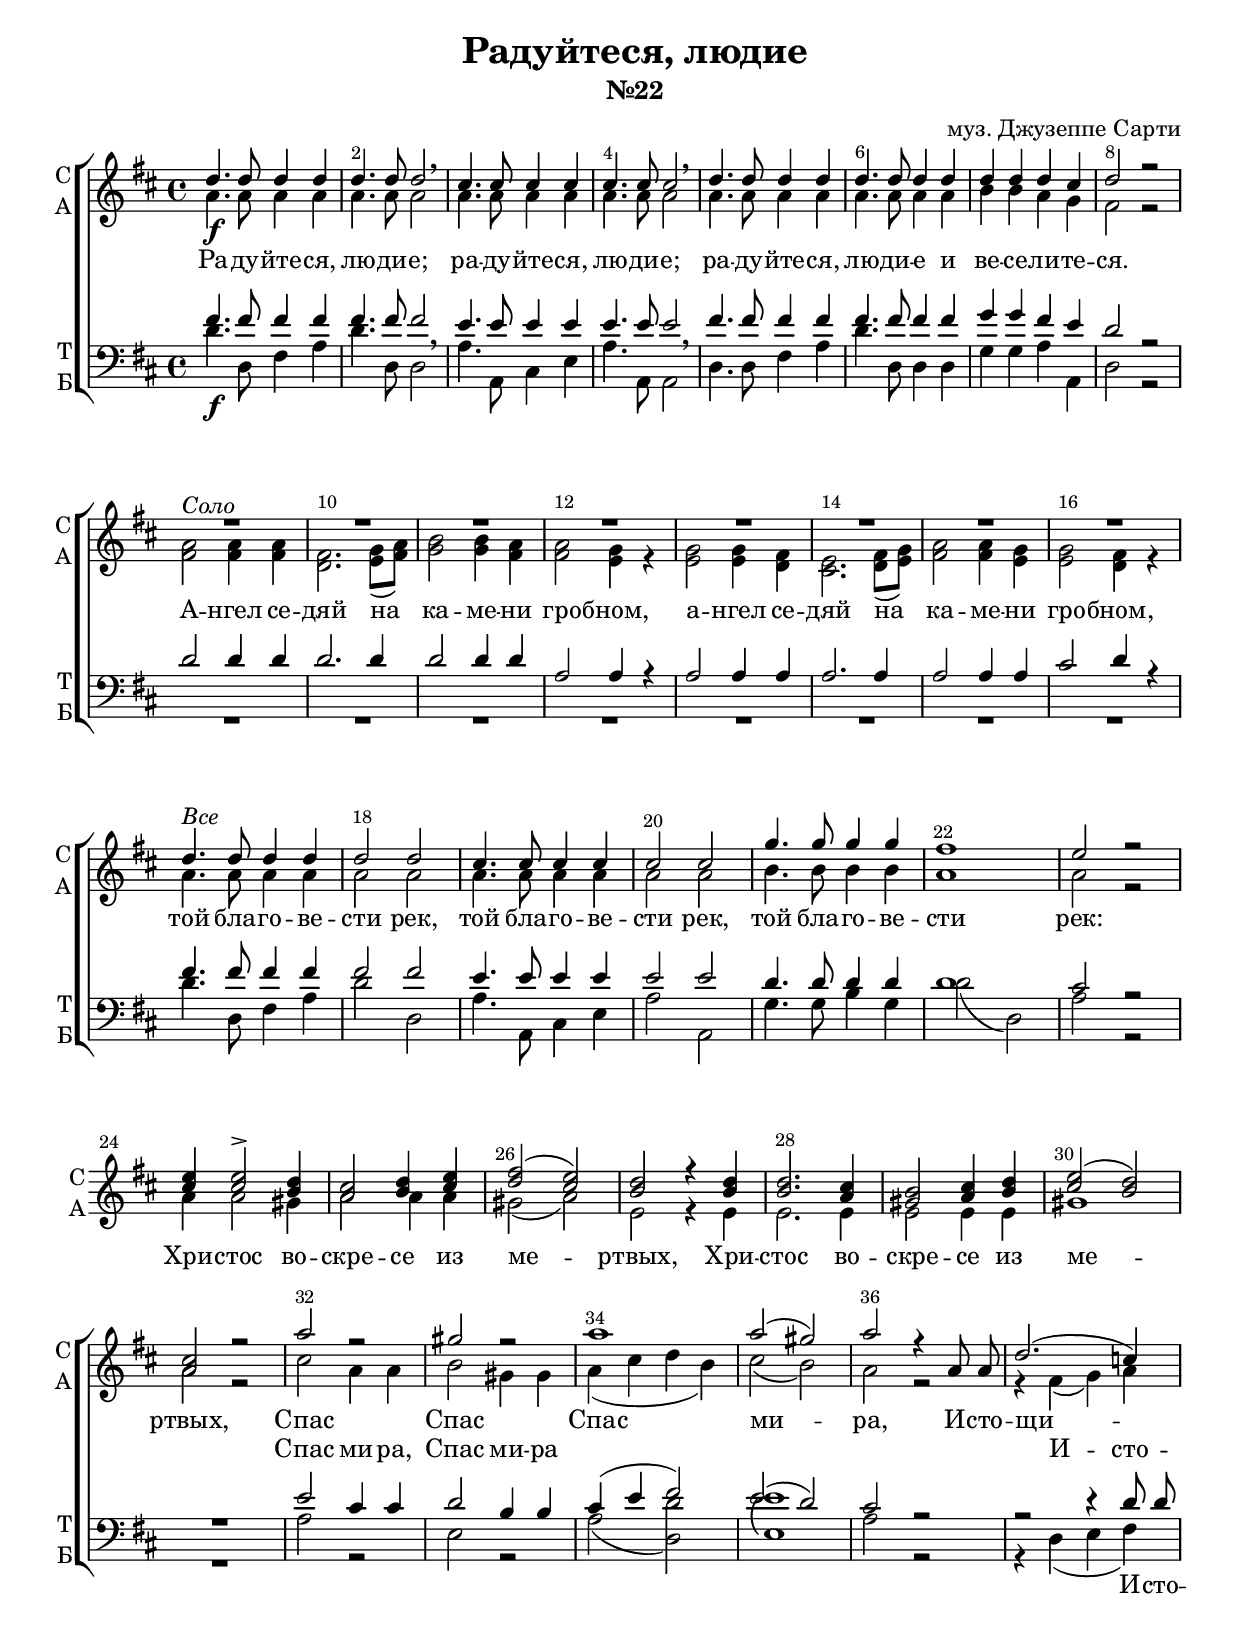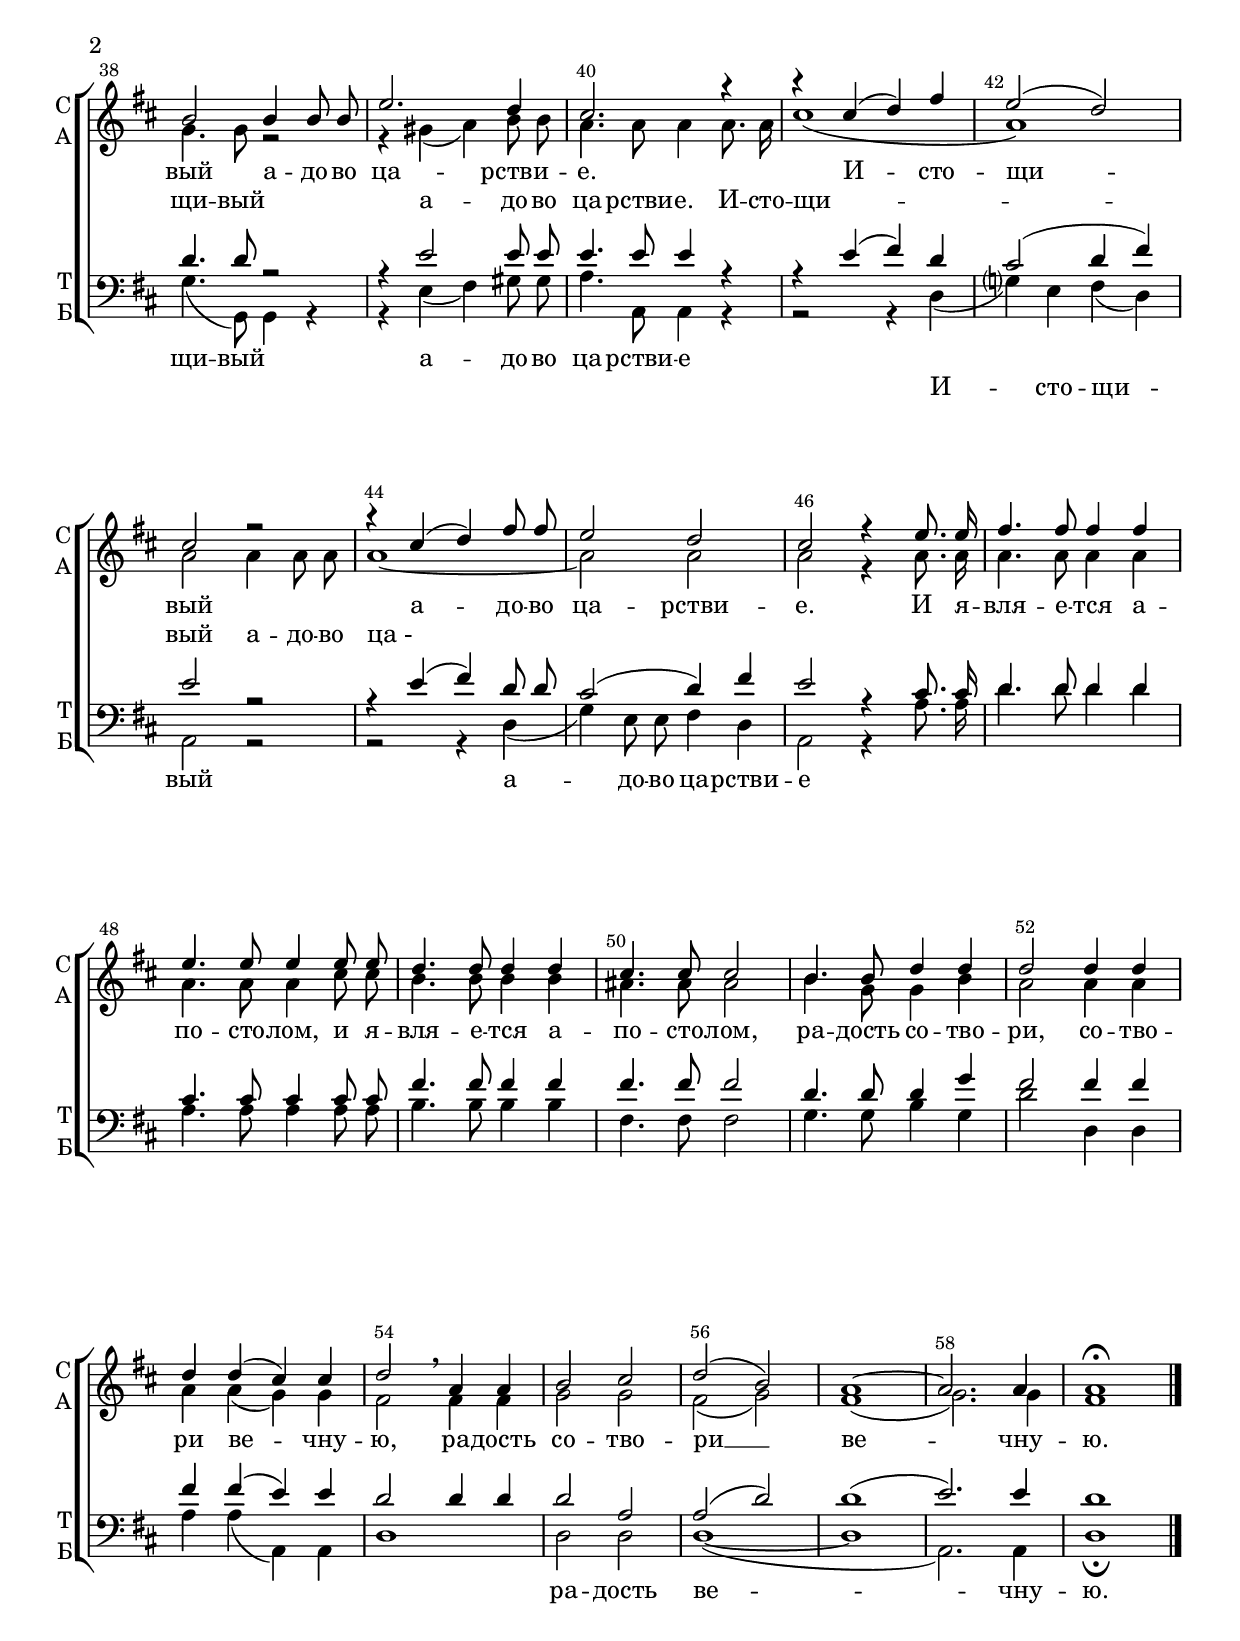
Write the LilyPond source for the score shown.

\version "2.18.0"
 
 % закомментируйте строку ниже, чтобы получался pdf с навигацией
#(ly:set-option 'point-and-click #f)
#(ly:set-option 'midi-extension "mid")
#(set-default-paper-size "a4")
%#(set-global-staff-size 16)

abr = {\break}
abr = {}

keyTime = { \time 4/4 \key d \major }

global = {
  \keyTime
      \override Score.BarNumber.break-visibility = #end-of-line-invisible
  \override Score.BarNumber.X-offset = #1
  \override Score.BarNumber.self-alignment-X = #LEFT
  \set Score.barNumberVisibility = #(every-nth-bar-number-visible 2)
  \arpeggioBracket
  \accidentalStyle neo-modern-voice-cautionary
  \set Score.markFormatter = #format-mark-box-numbers
}

soprano = \relative c''  {
  \global
	\autoBeamOff
	
	d4.\f d8 d4 d |
	d4. d8 d2\breathe |
	cis4. cis8 cis4 cis |
	cis4. cis8 cis2 \breathe |
	d4. d8 d4 d | \abr
	
	d4. d8 d4 d |
	d d d cis |
	d2 r | \break
	R1*8 |
	d4.^\markup\italic"Все" d8 d4 d | \abr 
	
	d2 d |
	cis4. cis8 cis4 cis |
	cis2 cis |
	g'4. g8 g4 g |
	fis1 |
	e2 r | \break
	<cis e>4 q2-> <b d>4 | \abr
	
	<a cis>2 <b d>4 <cis e> |
	<d fis>2( <cis e>) |
	<b d>2 r4 q |
	q2. <a cis>4 |
	<gis b>2 <a cis>4 <b d> |
	<cis e>2( <b d>) |
	<a cis> r | \abr
	a'2 r |
	gis r |
	a1 |
	a2( gis) |
	a2 r4 a,8 a |
	d2.( c4) | \abr
	
	b2 b4 b8 b |
	e2. d4 |
	cis2. r4 |
	r4 cis( d) fis | \abr
	
	e2( d) |
	cis2 r |
	r4 cis( d) fis8 fis |
	e2 d |
	cis2 r4 e8. e16 | \abr
	
	fis4. fis8 fis4 fis |
	e4. e8 e4 e8 e |
	d4. d8 d4 d |
	cis4. cis8 cis2 |
	b4. b8 d4 d | \abr
	
	d2 d4 d |
	d d( cis) cis |
	d2 \breathe a4 a |
	b2 cis |
	d( b) |
	a1~ |
	a2. a4 |
	a1\fermata \bar "|."
}

alto = \relative a' {
	\autoBeamOff
	a4. a8 a4 a |
	a4. a8 a2 |
	a4. a8 a4 a |
	a4. a8 a2 |
	a4. a8 a4 a |
	
	a4. a8 a4 a |
	b b a g |
	fis2 r |
	<fis a>2^\markup\italic"Соло" q4 q |
	<d fis>2. <e g>8[( <fis a>]) |
	<g b>2 q4 <fis a> | \abr
	q2 <e g>4 r |
	q2 q4 <d fis> |
	<cis e>2. <d fis>8[( <e g>]) |
	<fis a>2 q4 <e g> |
	q2 <d fis>4 r |
	a'4. a8 a4 a |
	
	a2 a |
	a4. a8 a4 a |
	a2 a |
	b4. b8 b4 b |
	a1 |
	a2 r2 |
	a4 a2 gis4 |
	
	a2 a4 a |
	gis2( a) |
	e2 r4 e |
	e2. e4 |
	e2 e4 e |
	gis1 |
	a2 r |
	
	cis2 a4 a |
	b2 gis4 gis |
	a( cis d b) |
	cis2( b) |
	a2 r |
	r4 fis4( g) a |
	
	g4. g8 r2 |
	r4 gis4( a) b8 b |
	a4. a8 a4 a8. a16 |
	cis1( |
	
	a) |
	a2 a4 a8 a |
	a1~ |
	a2 a |
	a r4 a8. a16 |
	
	a4. a8 a4 a |
	a4. a8 a4 cis8 cis |
	b4. b8 b4 b |
	ais4. ais8 ais2 |
	b4. g8 g4 b |
	
	a2 a4 a |
	a a( g) g |
	fis2 fis4 fis |
	g2 g |
	fis( g) |
	fis1( |
	g2.) g4 |
	fis1
	
	
	

	
}

tenor = \relative c' {
  \global
	\autoBeamOff
	fis4. fis8 fis4 fis |
	fis4. fis8 fis2 | \breathe
	e4. e8 e4 e |
	e4. e8 e2 | \breathe
	fis4. fis8 fis4 fis |
	
	fis4. fis8 fis4 fis |
	g4 g fis e |
	d2 r |
	d d4 d |
	d2. d4 |
	d2 d4 d |
	
	a2 a4 r |
	a2 a4 a |
	a2. a4 |
	a2 a4 a |
	cis2 d4 r |
	
	fis4. fis8 fis4 fis |
	
	fis2 fis |
	e4. e8 e4 e |
	e2 e |
	d4. d8 d4 d |
	d1 |
	cis2 r |
	
	R1*8 |
	
	e2 cis4 cis |
	d2 b4 b |
	cis( e fis2) |
	e( d) |
	cis r |
	r r4 d8 d |
	
	d4. d8 r2 |
	r4 e2 e8 e |
	e4. e8 e4 r |
	r e4( fis) d |
	
	cis2( d4 fis) |
	e2 r |
	r4 e( fis) d8 d |
	cis2( d4) fis |
	e2 r4 cis8. cis16 |
	d4. d8 d4 d |
	cis4. cis8 cis4 cis8 cis |
	fis4. fis8 fis4 fis |
	fis4. fis8 fis2 |
	d4. d8 d4 g |
	
	fis2 fis4 fis |
	fis fis( e) e |
	d2 d4 d |
	d2 a |
	a( d) |
	d1( |
	e2.) e4 |
	d1
	
	
	

}

bass = \relative c' {
	\autoBeamOff
	
	d4.\f d,8 fis4 a |
	d4. d,8 d2 |
	a'4. a,8 cis4 e |
	a4. a,8 a2 |
	d4. d8 fis4 a |
	
	d4. d,8 d4 d |
	g g a a, |
	d2 r |
	
	R1*8
	
	d'4. d,8 fis4 a |
	d2 d, |
	a'4. a,8 cis4 e |
	a2 a, |
	g'4. g8 b4 g |
	d'2( d,) |
	a'2 r |
	
	R1*8
	a2 r |
	e r |
	a( <d, d'>) |
	\arpeggioParenthesis <e e'>1\arpeggio |
	a2 r |
	r4 d,( e fis)
	
	g4.( g,8) g4 r |
	r e'( fis) gis8 gis |
	a4. a,8 a4 r |
	r2 r4 d4( |
	
	g?) e fis( d) |
	a2 r |
	r r4 d4( |
	g) e8 e fis4 d |
	a2 r4 a'8. a16 |
	
	d4. d8 d4 d |
	a4. a8 a4 a8 a |
	b4. b8 b4 b |
	fis4. fis8 fis2 |
	g4. g8 b4 g |
	
	d'2 d,4 d |
	a' a( a,) a |
	d1 |
	d2 d |
	d1~( |
	d |
	a2.) a4 |
	d1\fermata
	
 
}


lyrsoprano = \lyricmode {
	Ра -- ду -- йте -- ся, лю -- ди -- е;
	ра -- ду -- йте -- ся, лю -- ди -- е;
	ра -- ду -- йте -- ся, лю -- ди -- е и ве -- се -- ли -- те -- 
	\set associatedVoice = "Alto" ся.
	
	
	А -- нгел се -- дяй на ка -- ме -- ни гро -- бном,
	а -- нгел се -- дяй на ка -- ме -- ни гро -- 
	\set associatedVoice = "Sop" бном,
	той бла -- го -- ве -- сти рек,
	той бла -- го -- ве -- сти рек,
	той бла -- го -- ве -- сти рек:
	
	Хри -- стос во -- скре -- се из ме -- ртвых,
	Хри -- стос во -- скре -- се из ме -- ртвых,
	Спас  Спас Спас ми -- ра, 
	
	И -- сто -- щи -- вый а -- до -- во ца -- рстви -- е.
	И -- сто -- щи -- вый а -- до -- во ца -- рстви -- е.
	
	И я -- вля -- е -- тся а -- по -- сто -- лом,
	и я -- вля -- е -- тся а -- по -- сто -- лом,
	ра -- дость со -- тво -- ри, со -- тво -- ри ве -- чну -- ю,
	ра -- дость со -- тво -- ри __ ве -- чну -- ю.
}

lyralto = \lyricmode {
	\repeat unfold 81 \skip 1
	Спас  ми -- ра, Спас ми -- ра \skip 1 \skip 1 \skip 1
	
	И -- сто -- щи -- вый а -- до -- во ца -- рстви -- е.
	И -- сто -- щи -- вый а -- до -- во ца_- \skip 1 \skip 1
	
	
}

lyrtenor = \lyricmode {
	\repeat unfold 74 \skip 1
	
	И -- сто -- щи -- вый
	а -- до -- во ца -- рстви -- е
}

lyrbass = \lyricmode {
	\repeat unfold 59 \skip 1
	
	И -- сто -- щи -- вый
	а -- до -- во ца -- рстви -- е
	
	\repeat unfold 29 \skip 1
	ра -- дость ве -- чну -- ю.
}


#(set-default-paper-size "a4") 
\paper { 
  indent = 0
  top-margin = 15
  left-margin = 15
  right-margin = 10
  bottom-margin = 15
  ragged-bottom = ##f
  ragged-last-bottom = ##f
}

\header {
	  title = #"Радуйтеся, людие"
		subtitle = #"№22"
		composer = #"муз. Джузеппе Сарти"
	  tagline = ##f
	}
	
\score { 
  \new ChoirStaff  <<

	% Партия сопрано и альта
    \new Staff = "sa" <<
	\set Staff.instrumentName = \markup { \column { "С" "A"  } }
	\set Staff.shortInstrumentName = \markup { \column { "С"  "A" } }
      \clef treble
      \new Voice = "Sop" { \voiceOne \keyTime \soprano }
      \new Voice = "Alto" { \voiceTwo \alto }
    >>
	\new Lyrics \lyricsto "Sop" { \lyrsoprano }
	\new Lyrics \lyricsto "Alto" { \lyralto }
    
	% партия баса и тенора
    \new Staff = "tb" <<
	\set Staff.instrumentName = \markup { \column { "T" "Б" } }
	\set Staff.shortInstrumentName = \markup { \column { "T" "Б" } }
      \clef "bass"
      \new Voice = "Tenor" { \voiceOne \keyTime \tenor }
      \new Voice = "Bass" { \voiceTwo \bass }
    >>
    \new Lyrics \lyricsto "Tenor" { \lyrtenor }
    \new Lyrics \lyricsto "Bass" { \lyrbass }
  >>
  \layout { 
        \context {
      \Staff \RemoveEmptyStaves
      \override VerticalAxisGroup.remove-first = ##t
    }
  }
  \midi { \tempo 4=120 }
}


%{
convert-ly (GNU LilyPond) 2.18.2  convert-ly: Processing `'...
Applying conversion:     Файл не был изменен
%}
